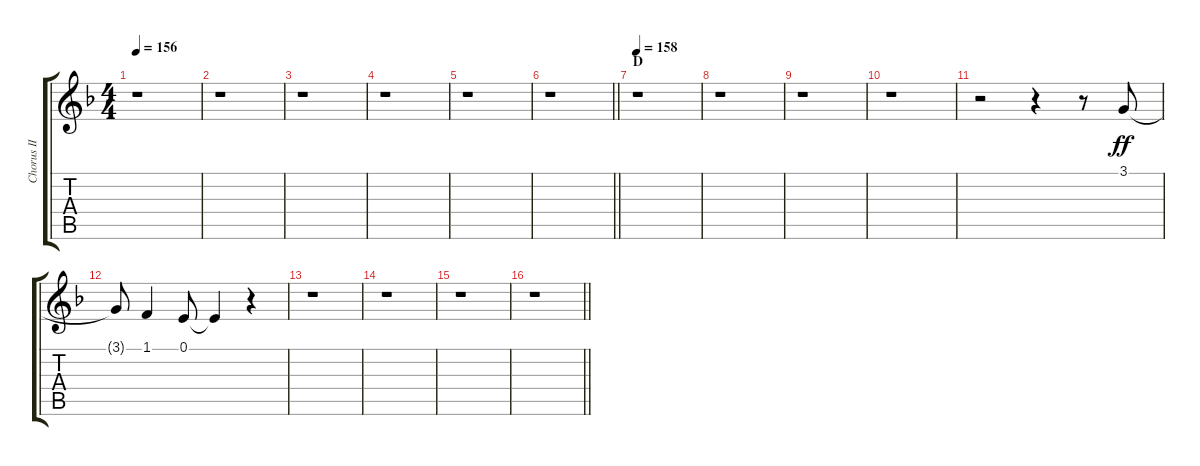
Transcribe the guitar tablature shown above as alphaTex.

\track ("Chorus II" "Chorus II") {instrument voiceoohs}
\staff {score tabs}
\tuning (E4 B3 G3 D3 A2 E2) {hide}
\ts (4 4)
\tempo 156
\clef g2
\ks f
r.1{dy ff} |
r.1 |
r.1 |
r.1 |
r.1 |
\barLineRight lightlight
r.1 |
\section ("" "D")
\tempo 158
r.1 |
r.1 |
r.1 |
r.1 |
r.2 r.4 r.8 3.1.8 |
3.1{t}.8 1.1.4 0.1.8 0.1{t}.4 r.4 |
r.1 |
r.1 |
r.1 |
\barLineRight lightlight
r.1
